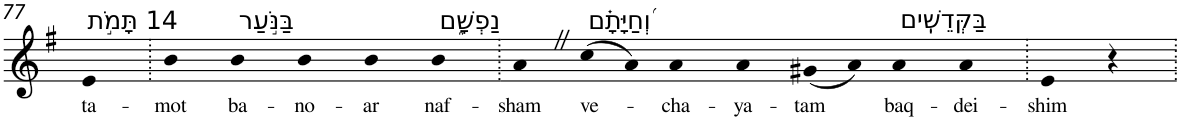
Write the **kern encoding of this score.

**kern	**text
*part1	*part1
*staff1	*staff1
*I"Piano	*
*I'Pno	*
!!LO:PB:g=z
*clefG2	*
*k[f#]	*
*G:	*
=77	=77
!LO:TX:a:t=14 תָּמֹ֣ת	!
!	!LO:LY:b
4e	ta-
=78.	=78.
!	!LO:LY:b
4b	-mot
!LO:TX:a:t=בַּנֹּ֣עַר	!
!	!LO:LY:b
4b	ba-
!	!LO:LY:b
4b	-no-
!	!LO:LY:b
4b	-ar
!LO:TX:a:t=נַפְשָׁ֑ם	!
!	!LO:LY:b
4b	naf-
=79.	=79.
!	!LO:LY:b
4aZ	-sham
!LO:TX:a:t=וְ֝חַיָּתָ֗ם	!
!	!LO:LY:b
(8cc	ve-
8a)	.
!	!LO:LY:b
4a	-cha-
!	!LO:LY:b
4a	-ya-
!	!LO:LY:b
(8g#X	-tam
8a)	.
!LO:TX:a:t=בַּקְּדֵשִֽׁים	!
!	!LO:LY:b
4a	baq-
!	!LO:LY:b
4a	-dei-
=80.	=80.
!	!LO:LY:b
4e	-shim
4r	.
=.	=.
*-	*-
